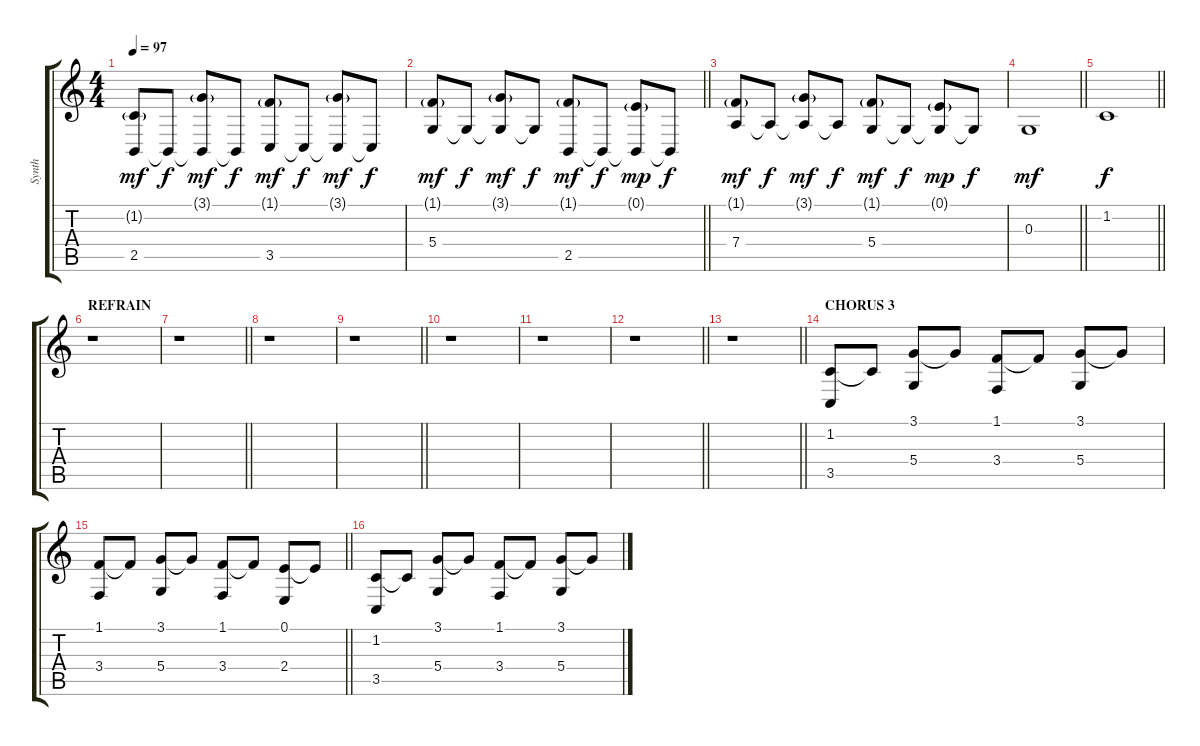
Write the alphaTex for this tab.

\track ("Synth" "Synth") {instrument pad7halo}
\staff {score tabs}
\tuning (E4 B3 G3 D3 A2 E2) {hide}
\ts (4 4)
\tempo 97
\clef g2
\ks c
(1.2{g} 2.5).8{dy mf} 2.5{t}.8{dy f} (3.1{g} 2.5{t}).8{dy mf} 2.5{t}.8{dy f} (1.1{g} 3.5).8{dy mf} 3.5{t}.8{dy f} (3.1{g} 3.5{t}).8{dy mf} 3.5{t}.8{dy f} |
\barLineRight lightlight
(1.1{g} 5.4).8{dy mf} 5.4{t}.8{dy f} (3.1{g} 5.4{t}).8{dy mf} 5.4{t}.8{dy f} (1.1{g} 2.5).8{dy mf} 2.5{t}.8{dy f} (0.1{g} 2.5{t}).8{dy mp} 2.5{t}.8{dy f} |
(1.1{g} 7.4).8{dy mf} 7.4{t}.8{dy f} (3.1{g} 7.4{t}).8{dy mf} 7.4{t}.8{dy f} (1.1{g} 5.4).8{dy mf} 5.4{t}.8{dy f} (0.1{g} 5.4{t}).8{dy mp} 5.4{t}.8{dy f} |
\barLineRight lightlight
0.3.1{dy mf} |
\barLineRight lightlight
1.2.1{dy f} |
\section ("" "REFRAIN")
r.1 |
\barLineRight lightlight
r.1 |
r.1 |
\barLineRight lightlight
r.1 |
r.1 |
r.1 |
\barLineRight lightlight
r.1 |
\barLineRight lightlight
r.1 |
\section ("" "CHORUS 3")
(1.2 3.5).8 1.2{t}.8 (3.1 5.4).8 3.1{t}.8 (1.1 3.4).8 1.1{t}.8 (3.1 5.4).8 3.1{t}.8 |
\barLineRight lightlight
(1.1 3.4).8 1.1{t}.8 (3.1 5.4).8 3.1{t}.8 (1.1 3.4).8 1.1{t}.8 (0.1 2.4).8 0.1{t}.8 |
(1.2 3.5).8 1.2{t}.8 (3.1 5.4).8 3.1{t}.8 (1.1 3.4).8 1.1{t}.8 (3.1 5.4).8 3.1{t}.8
